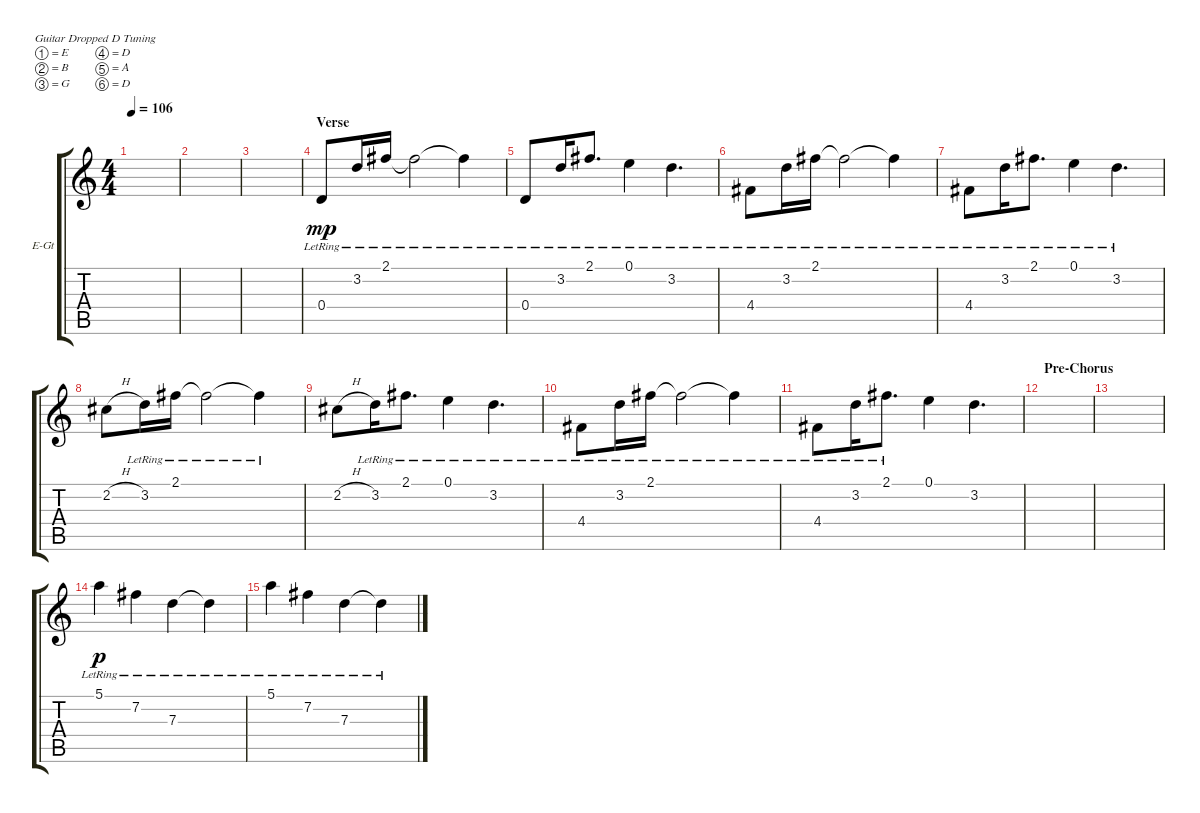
\defaultSystemsLayout 4
\bracketExtendMode groupsimilarinstruments
\firstSystemTrackNameOrientation horizontal
\otherSystemsTrackNameOrientation horizontal
\track ("Extra Lead" "E-Gt") {instrument electricguitarclean}
\staff {score tabs}
\tuning (E4 B3 G3 D3 A2 D2)
\ts (4 4)
\tempo 106
\clef g2
\ks c
|
|
|
\section ("" "Verse")
0.4{lr}.8{dy mp} 3.2{lr}.16 2.1{lr}.16 2.1{lr t}.2 2.1{lr t}.4 |
0.4{lr}.8 3.2{lr}.16 2.1{lr}.8{d} 0.1{lr}.4 3.2{lr}.4{d} |
4.4{lr}.8 3.2{lr}.16 2.1{lr}.16 2.1{lr t}.2 2.1{lr t}.4 |
4.4{lr}.8 3.2{lr}.16 2.1{lr}.8{d} 0.1{lr}.4 3.2{lr}.4{d} |
2.2{h}.8 3.2{lr}.16 2.1{lr}.16 2.1{lr t}.2 2.1{lr t}.4 |
2.2{h}.8 3.2{lr}.16 2.1{lr}.8{d} 0.1{lr}.4 3.2{lr}.4{d} |
4.4{lr}.8 3.2{lr}.16 2.1{lr}.16 2.1{lr t}.2 2.1{lr t}.4 |
4.4{lr}.8 3.2{lr}.16 2.1{lr}.8{d} 0.1.4 3.2.4{d} |
\section ("" "Pre-Chorus")
|
|
5.1{lr}.4{dy p} 7.2{lr}.4 7.3{lr}.4 7.3{lr t}.4 |
5.1{lr}.4 7.2{lr}.4 7.3{lr}.4 7.3{lr t}.4
